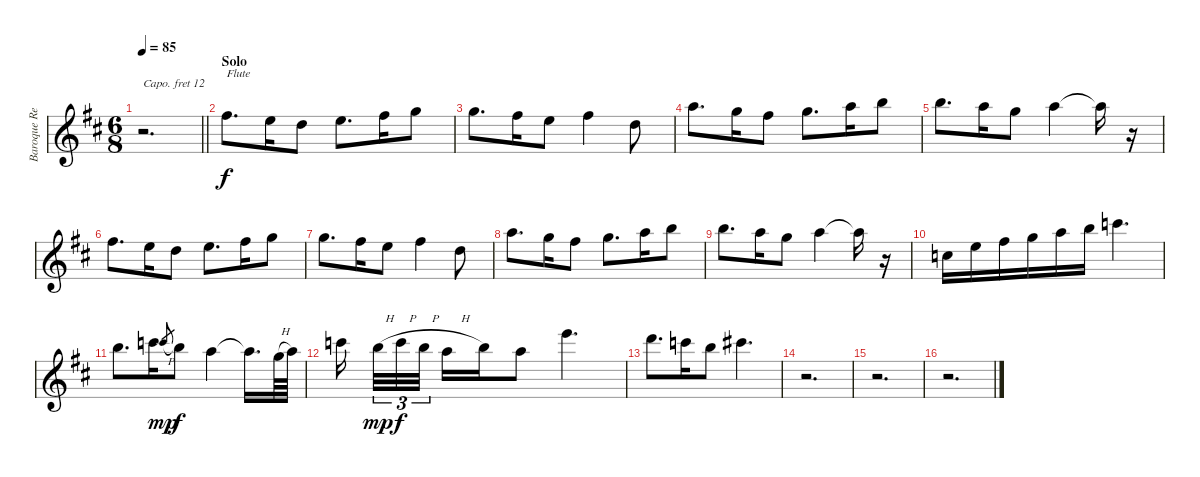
\track ("Baroque Recorder (Manuel Staropoli)" "Baroque Re") {instrument recorder}
\staff {score}
\capo 12
\tuning (C5 E4 C4 G3 D3 E2) {hide}
\ts (6 8)
\tempo 85
\clef g2
\barLineRight lightlight
\ks d
r.2{d dy f volume 8 balance 9 instrument flute} |
\section ("" "Solo")
2.2.8{d txt "Flute"} 4.3.16 2.3.8 4.3.8{d} 2.2.16 3.2.8 |
3.2.8{d} 2.2.16 4.3.8 2.2.4 2.3.8 |
5.2.8{d} 3.2.16 2.2.8 3.2.8{d} 5.2.16 7.2.8 |
7.2.8{d} 5.2.16 3.2.8 5.2.4 5.2{t}.16 r.16 |
2.2.8{d} 4.3.16 2.3.8 4.3.8{d} 2.2.16 3.2.8 |
3.2.8{d} 2.2.16 4.3.8 2.2.4 2.3.8 |
5.2.8{d} 3.2.16 2.2.8 3.2.8{d} 5.2.16 7.2.8 |
7.2.8{d} 5.2.16 3.2.8 5.2.4 5.2{t}.16 r.16 |
5.4.16 4.3.16 6.3.16 7.3.16 5.2.16 7.2.16 8.2.4{d} |
7.2.8{d} 8.2.16 8.2{h}.8{gr dy mp} 7.2.8{dy f} 5.2.4 5.2{t}.16{d} 3.2{h}.64 5.2.64 |
8.2.16{beam splitsecondary} 7.2{h}.32{tu (3 2) dy mp} 8.2{h}.32{tu (3 2) dy f} 7.2{h}.32{tu (3 2) beam splitsecondary} 5.2{h}.16 7.2.16 5.2.8 4.1.4{d} |
2.1.8{d} 8.2.16 7.2.8 9.2.4{d} |
r.2{d} |
r.2{d} |
r.2{d}
